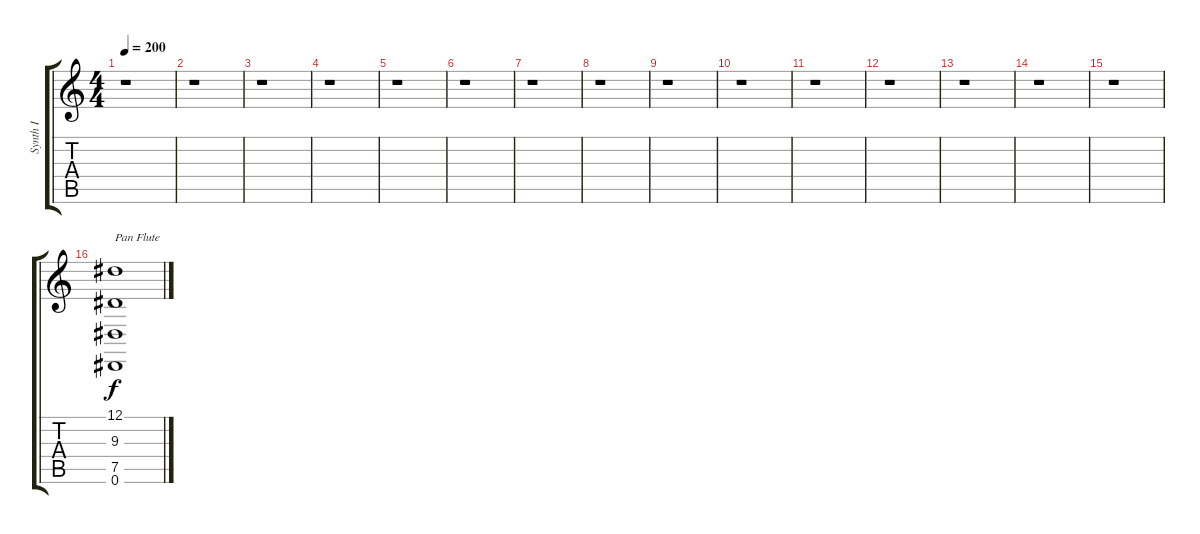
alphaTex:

\track ("Synth I" "Synth I") {instrument panflute}
\staff {score tabs}
\tuning (Eb4 Bb3 Gb3 Db3 Ab2 Eb2) {hide}
\ts (4 4)
\tempo 200
\clef g2
\ks c
r.1{dy f} |
r.1 |
r.1 |
r.1 |
r.1 |
r.1 |
r.1 |
r.1 |
r.1 |
r.1 |
r.1 |
r.1 |
r.1 |
r.1 |
r.1 |
(12.1 9.3 7.5 0.6).1{txt "Pan Flute" volume 14 instrument panflute}
